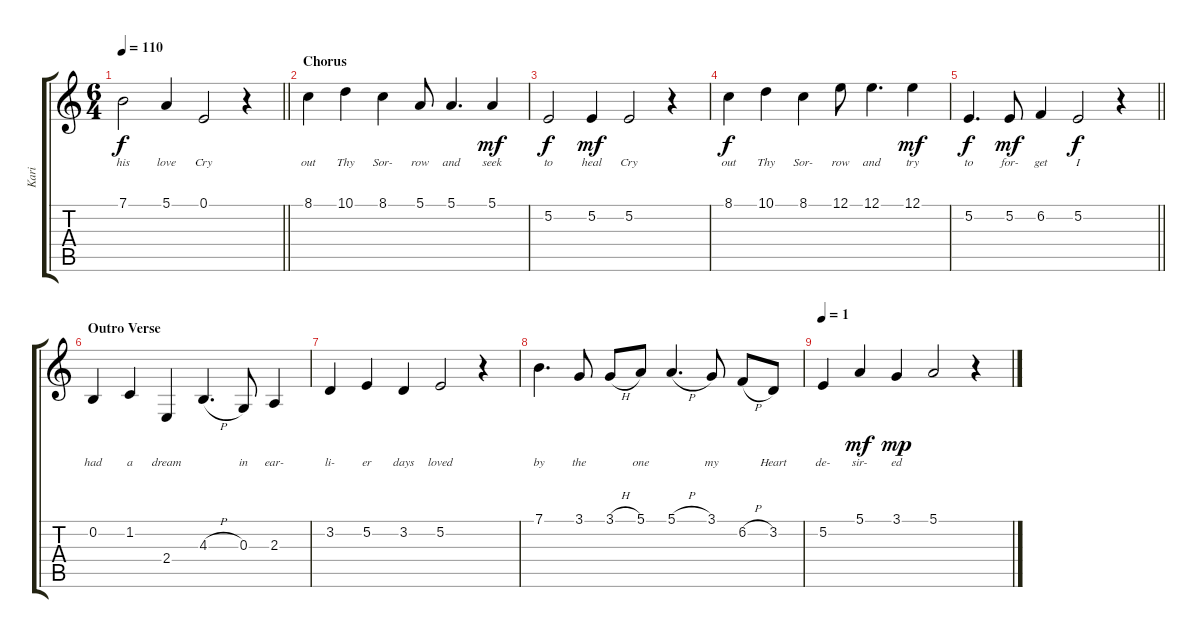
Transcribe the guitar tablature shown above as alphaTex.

\track ("Kari" "Kari") {mute instrument sopranosax}
\staff {score tabs}
\tuning (E4 B3 G3 D3 A2 E2) {hide}
\ts (6 4)
\tempo 110
\clef g2
\barLineRight lightlight
\ks c
7.1.2{lyrics (0 "his") lyrics (1 "") lyrics (2 "") lyrics (3 "") lyrics (4 "") dy f} 5.1.4{lyrics (0 "love") lyrics (1 "") lyrics (2 "") lyrics (3 "") lyrics (4 "")} 0.1.2{lyrics (0 "Cry") lyrics (1 "") lyrics (2 "") lyrics (3 "") lyrics (4 "")} r.4 |
\section ("" "Chorus")
8.1.4{lyrics (0 "out") lyrics (1 "") lyrics (2 "") lyrics (3 "") lyrics (4 "")} 10.1.4{lyrics (0 "Thy") lyrics (1 "") lyrics (2 "") lyrics (3 "") lyrics (4 "")} 8.1.4{lyrics (0 "Sor-") lyrics (1 "") lyrics (2 "") lyrics (3 "") lyrics (4 "")} 5.1.8{lyrics (0 "row") lyrics (1 "") lyrics (2 "") lyrics (3 "") lyrics (4 "")} 5.1.4{d lyrics (0 "and") lyrics (1 "") lyrics (2 "") lyrics (3 "") lyrics (4 "")} 5.1.4{lyrics (0 "seek") lyrics (1 "") lyrics (2 "") lyrics (3 "") lyrics (4 "") dy mf} |
5.2.2{lyrics (0 "to") lyrics (1 "") lyrics (2 "") lyrics (3 "") lyrics (4 "") dy f} 5.2.4{lyrics (0 "heal") lyrics (1 "") lyrics (2 "") lyrics (3 "") lyrics (4 "") dy mf} 5.2.2{lyrics (0 "Cry") lyrics (1 "") lyrics (2 "") lyrics (3 "") lyrics (4 "")} r.4 |
8.1.4{lyrics (0 "out") lyrics (1 "") lyrics (2 "") lyrics (3 "") lyrics (4 "") dy f} 10.1.4{lyrics (0 "Thy") lyrics (1 "") lyrics (2 "") lyrics (3 "") lyrics (4 "")} 8.1.4{lyrics (0 "Sor-") lyrics (1 "") lyrics (2 "") lyrics (3 "") lyrics (4 "")} 12.1.8{lyrics (0 "row") lyrics (1 "") lyrics (2 "") lyrics (3 "") lyrics (4 "")} 12.1.4{d lyrics (0 "and") lyrics (1 "") lyrics (2 "") lyrics (3 "") lyrics (4 "")} 12.1.4{lyrics (0 "try") lyrics (1 "") lyrics (2 "") lyrics (3 "") lyrics (4 "") dy mf} |
\barLineRight lightlight
5.2.4{d lyrics (0 "to") lyrics (1 "") lyrics (2 "") lyrics (3 "") lyrics (4 "") dy f} 5.2.8{lyrics (0 "for-") lyrics (1 "") lyrics (2 "") lyrics (3 "") lyrics (4 "") dy mf} 6.2.4{lyrics (0 "get") lyrics (1 "") lyrics (2 "") lyrics (3 "") lyrics (4 "")} 5.2.2{lyrics (0 "I") lyrics (1 "") lyrics (2 "") lyrics (3 "") lyrics (4 "") dy f} r.4 |
\section ("" "Outro Verse")
0.2.4{lyrics (0 "had") lyrics (1 "") lyrics (2 "") lyrics (3 "") lyrics (4 "")} 1.2.4{lyrics (0 "a") lyrics (1 "") lyrics (2 "") lyrics (3 "") lyrics (4 "")} 2.4.4{lyrics (0 "dream") lyrics (1 "") lyrics (2 "") lyrics (3 "") lyrics (4 "")} 4.3{h}.4{d lyrics (0 "") lyrics (1 "") lyrics (2 "") lyrics (3 "") lyrics (4 "")} 0.3.8{lyrics (0 "in") lyrics (1 "") lyrics (2 "") lyrics (3 "") lyrics (4 "")} 2.3.4{lyrics (0 "ear-") lyrics (1 "") lyrics (2 "") lyrics (3 "") lyrics (4 "")} |
3.2.4{lyrics (0 "li-") lyrics (1 "") lyrics (2 "") lyrics (3 "") lyrics (4 "")} 5.2.4{lyrics (0 "er") lyrics (1 "") lyrics (2 "") lyrics (3 "") lyrics (4 "")} 3.2.4{lyrics (0 "days") lyrics (1 "") lyrics (2 "") lyrics (3 "") lyrics (4 "")} 5.2.2{lyrics (0 "loved") lyrics (1 "") lyrics (2 "") lyrics (3 "") lyrics (4 "")} r.4 |
7.1.4{d lyrics (0 "by") lyrics (1 "") lyrics (2 "") lyrics (3 "") lyrics (4 "")} 3.1.8{lyrics (0 "the") lyrics (1 "") lyrics (2 "") lyrics (3 "") lyrics (4 "")} 3.1{h}.8{lyrics (0 "") lyrics (1 "") lyrics (2 "") lyrics (3 "") lyrics (4 "")} 5.1.8{lyrics (0 "one") lyrics (1 "") lyrics (2 "") lyrics (3 "") lyrics (4 "")} 5.1{h}.4{d lyrics (0 "") lyrics (1 "") lyrics (2 "") lyrics (3 "") lyrics (4 "")} 3.1.8{lyrics (0 "my") lyrics (1 "") lyrics (2 "") lyrics (3 "") lyrics (4 "")} 6.2{h}.8{lyrics (0 "") lyrics (1 "") lyrics (2 "") lyrics (3 "") lyrics (4 "")} 3.2.8{lyrics (0 "Heart") lyrics (1 "") lyrics (2 "") lyrics (3 "") lyrics (4 "")} |
\tempo 1
5.2.4{lyrics (0 "de-") lyrics (1 "") lyrics (2 "") lyrics (3 "") lyrics (4 "")} 5.1.4{lyrics (0 "sir-") lyrics (1 "") lyrics (2 "") lyrics (3 "") lyrics (4 "") dy mf} 3.1.4{lyrics (0 "ed") lyrics (1 "") lyrics (2 "") lyrics (3 "") lyrics (4 "") dy mp} 5.1.2{volume 0} r.4
